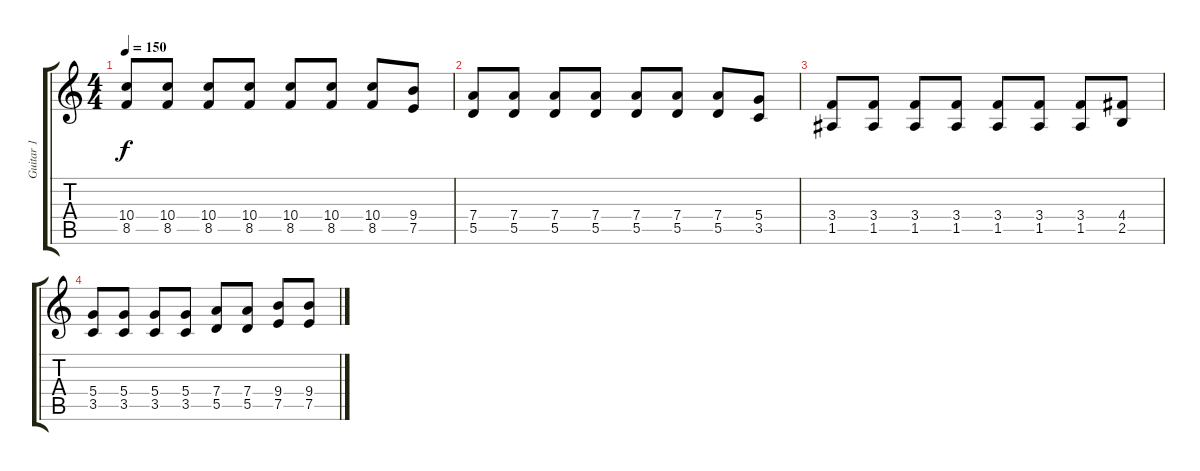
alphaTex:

\track ("Guitar 1" "Guitar 1") {instrument overdrivenguitar}
\staff {score tabs}
\tuning (E4 B3 G3 D3 A2 E2) {hide}
\ts (4 4)
\tempo 150
\clef g2
\ks c
(10.4 8.5).8{dy f} (10.4 8.5).8 (10.4 8.5).8 (10.4 8.5).8 (10.4 8.5).8 (10.4 8.5).8 (10.4 8.5).8 (9.4 7.5).8 |
(7.4 5.5).8 (7.4 5.5).8 (7.4 5.5).8 (7.4 5.5).8 (7.4 5.5).8 (7.4 5.5).8 (7.4 5.5).8 (5.4 3.5).8 |
(3.4 1.5).8 (3.4 1.5).8 (3.4 1.5).8 (3.4 1.5).8 (3.4 1.5).8 (3.4 1.5).8 (3.4 1.5).8 (4.4 2.5).8 |
(5.4 3.5).8 (5.4 3.5).8 (5.4 3.5).8 (5.4 3.5).8 (7.4 5.5).8 (7.4 5.5).8 (9.4 7.5).8 (9.4 7.5).8
